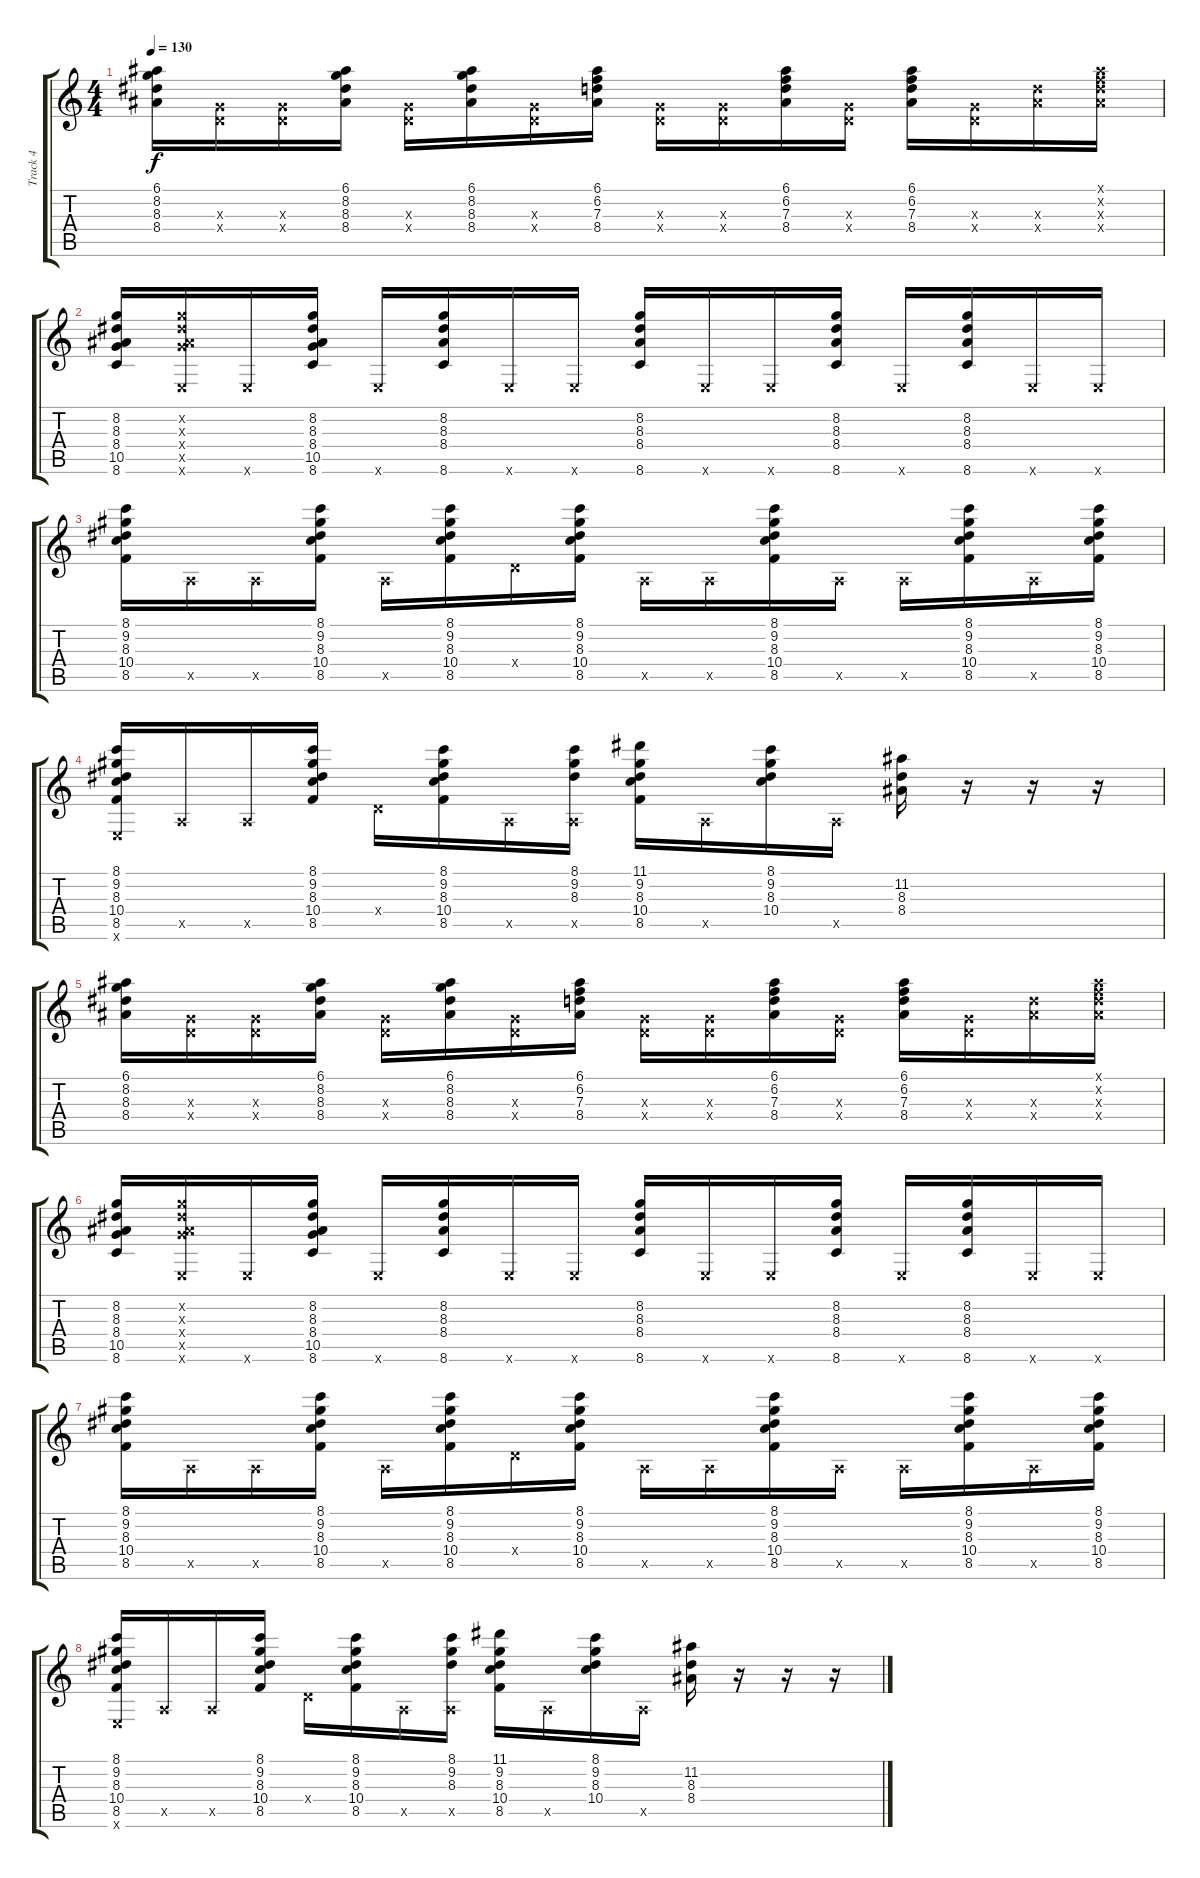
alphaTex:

\track ("Track 4" "Track 4") {instrument acousticguitarsteel}
\staff {score tabs}
\tuning (E4 B3 G3 D3 A2 E2) {hide}
\ts (4 4)
\tempo 130
\clef g2
\ks c
(6.1 8.2 8.3 8.4).16{dy f} (0.3{x} 0.4{x}).16 (0.3{x} 0.4{x}).16 (6.1 8.2 8.3 8.4).16 (0.3{x} 0.4{x}).16 (6.1 8.2 8.3 8.4).16 (0.3{x} 0.4{x}).16 (6.1 6.2 7.3 8.4).16 (0.3{x} 0.4{x}).16 (0.3{x} 0.4{x}).16 (6.1 6.2 7.3 8.4).16 (0.3{x} 0.4{x}).16 (6.1 6.2 7.3 8.4).16 (0.3{x} 0.4{x}).16 (7.3{x} 8.4{x}).16 (6.1{x} 6.2{x} 7.3{x} 8.4{x}).16 |
(8.2 8.3 8.4 10.5 8.6).16 (8.2{x} 8.3{x} 8.4{x} 10.5{x} 0.6{x}).16 0.6{x}.16 (8.2 8.3 8.4 10.5 8.6).16 0.6{x}.16 (8.2 8.3 8.4 8.6).16 0.6{x}.16 0.6{x}.16 (8.2 8.3 8.4 8.6).16 0.6{x}.16 0.6{x}.16 (8.2 8.3 8.4 8.6).16 0.6{x}.16 (8.2 8.3 8.4 8.6).16 0.6{x}.16 0.6{x}.16 |
(8.1 9.2 8.3 10.4 8.5).16 0.5{x}.16 0.5{x}.16 (8.1 9.2 8.3 10.4 8.5).16 0.5{x}.16 (8.1 9.2 8.3 10.4 8.5).16 0.4{x}.16 (8.1 9.2 8.3 10.4 8.5).16 0.5{x}.16 0.5{x}.16 (8.1 9.2 8.3 10.4 8.5).16 0.5{x}.16 0.5{x}.16 (8.1 9.2 8.3 10.4 8.5).16 0.5{x}.16 (8.1 9.2 8.3 10.4 8.5).16 |
(8.1 9.2 8.3 10.4 8.5 0.6{x}).16 0.5{x}.16 0.5{x}.16 (8.1 9.2 8.3 10.4 8.5).16 0.4{x}.16 (8.1 9.2 8.3 10.4 8.5).16 0.5{x}.16 (8.1 9.2 8.3 0.5{x}).16 (11.1 9.2 8.3 10.4 8.5).16 0.5{x}.16 (8.1 9.2 8.3 10.4).16 0.5{x}.16 (11.2 8.3 8.4).16 r.16 r.16 r.16 |
(6.1 8.2 8.3 8.4).16 (0.3{x} 0.4{x}).16 (0.3{x} 0.4{x}).16 (6.1 8.2 8.3 8.4).16 (0.3{x} 0.4{x}).16 (6.1 8.2 8.3 8.4).16 (0.3{x} 0.4{x}).16 (6.1 6.2 7.3 8.4).16 (0.3{x} 0.4{x}).16 (0.3{x} 0.4{x}).16 (6.1 6.2 7.3 8.4).16 (0.3{x} 0.4{x}).16 (6.1 6.2 7.3 8.4).16 (0.3{x} 0.4{x}).16 (7.3{x} 8.4{x}).16 (6.1{x} 6.2{x} 7.3{x} 8.4{x}).16 |
(8.2 8.3 8.4 10.5 8.6).16 (8.2{x} 8.3{x} 8.4{x} 10.5{x} 0.6{x}).16 0.6{x}.16 (8.2 8.3 8.4 10.5 8.6).16 0.6{x}.16 (8.2 8.3 8.4 8.6).16 0.6{x}.16 0.6{x}.16 (8.2 8.3 8.4 8.6).16 0.6{x}.16 0.6{x}.16 (8.2 8.3 8.4 8.6).16 0.6{x}.16 (8.2 8.3 8.4 8.6).16 0.6{x}.16 0.6{x}.16 |
(8.1 9.2 8.3 10.4 8.5).16 0.5{x}.16 0.5{x}.16 (8.1 9.2 8.3 10.4 8.5).16 0.5{x}.16 (8.1 9.2 8.3 10.4 8.5).16 0.4{x}.16 (8.1 9.2 8.3 10.4 8.5).16 0.5{x}.16 0.5{x}.16 (8.1 9.2 8.3 10.4 8.5).16 0.5{x}.16 0.5{x}.16 (8.1 9.2 8.3 10.4 8.5).16 0.5{x}.16 (8.1 9.2 8.3 10.4 8.5).16 |
(8.1 9.2 8.3 10.4 8.5 0.6{x}).16 0.5{x}.16 0.5{x}.16 (8.1 9.2 8.3 10.4 8.5).16 0.4{x}.16 (8.1 9.2 8.3 10.4 8.5).16 0.5{x}.16 (8.1 9.2 8.3 0.5{x}).16 (11.1 9.2 8.3 10.4 8.5).16 0.5{x}.16 (8.1 9.2 8.3 10.4).16 0.5{x}.16 (11.2 8.3 8.4).16 r.16 r.16 r.16
